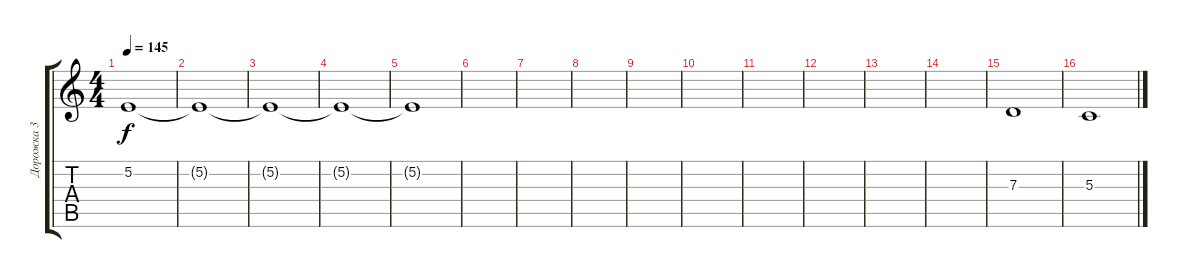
\track ("Дорожка 3" "Дорожка 3") {instrument choiraahs}
\staff {score tabs}
\tuning (E4 B3 G3 D3 A2 E2) {hide}
\ts (4 4)
\tempo 145
\clef g2
\ks c
5.2{t}.1{dy f} |
5.2{t}.1 |
5.2{t}.1 |
5.2{t}.1 |
5.2{t}.1 |
|
|
|
|
|
|
|
|
|
7.3.1 |
5.3.1
